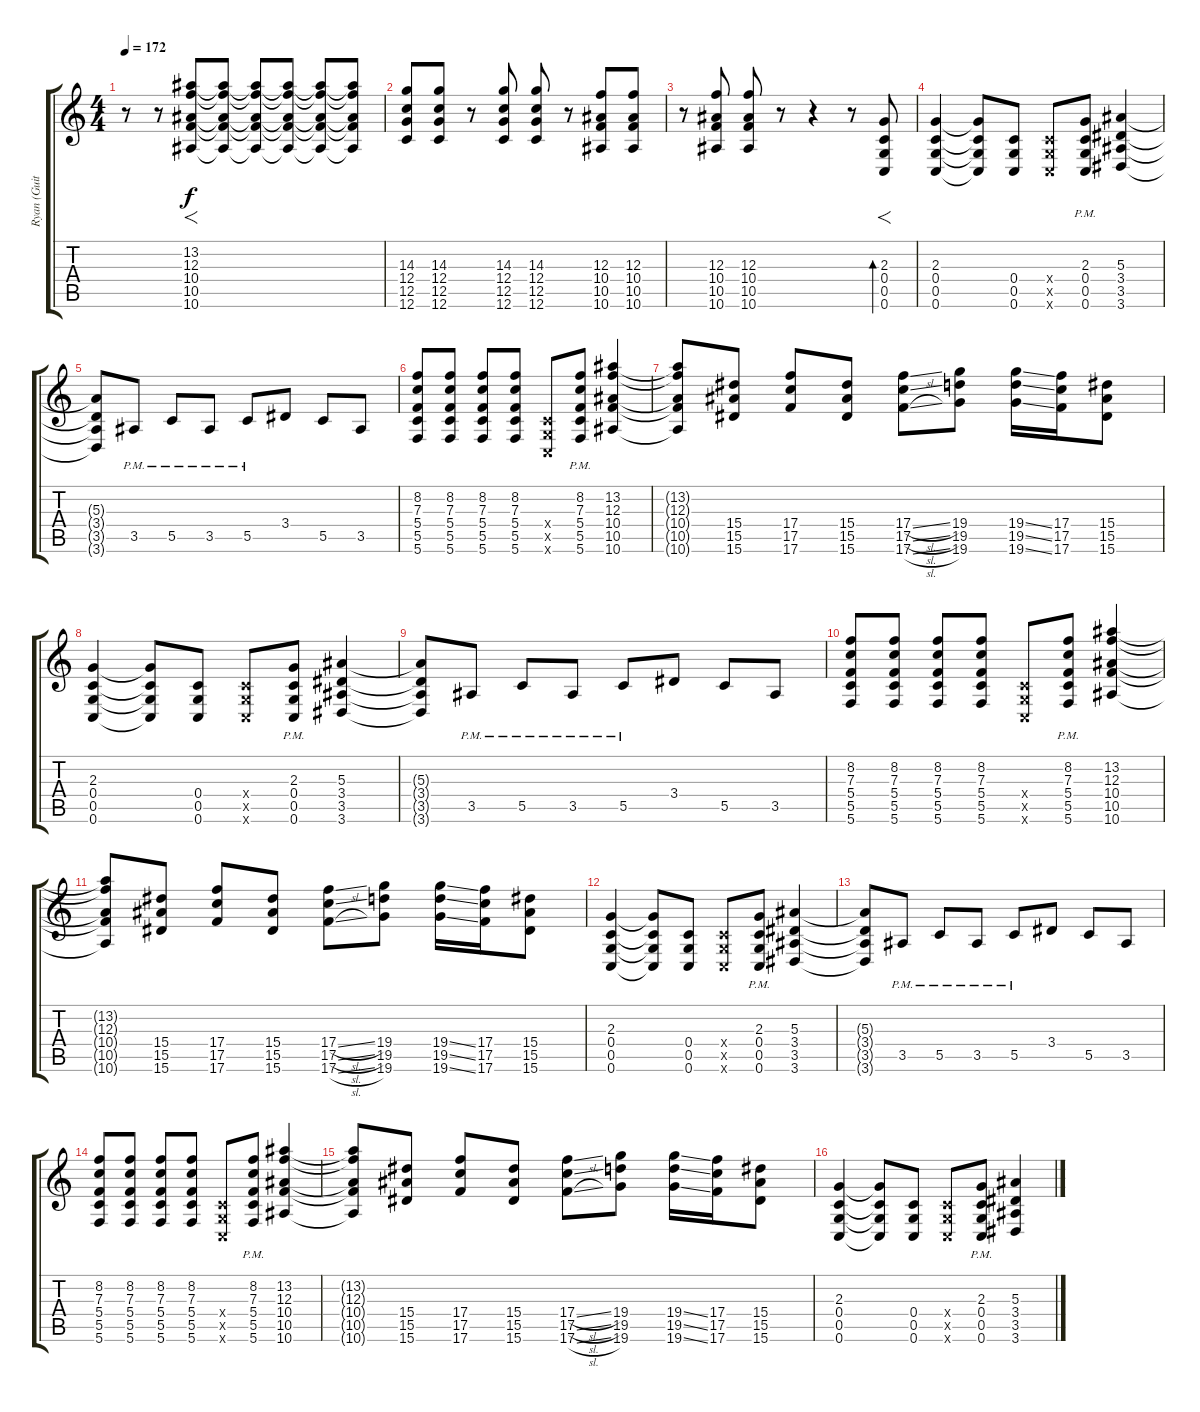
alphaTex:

\track ("Ryan (Guitarra 2)" "Ryan (Guit") {instrument distortionguitar}
\staff {score tabs}
\tuning (D4 A3 F3 C3 G2 C2) {hide}
\ts (4 4)
\tempo 172
\clef g2
\ks c
r.8{dy f volume 7 instrument distortionguitar} r.8 (13.2 12.3 10.4 10.5 10.6).8{f} (13.2{t} 12.3{t} 10.4{t} 10.5{t} 10.6{t}).8 (13.2{t} 12.3{t} 10.4{t} 10.5{t} 10.6{t}).8 (13.2{t} 12.3{t} 10.4{t} 10.5{t} 10.6{t}).8 (13.2{t} 12.3{t} 10.4{t} 10.5{t} 10.6{t}).8 (13.2{t} 12.3{t} 10.4{t} 10.5{t} 10.6{t}).8 |
(14.3 12.4 12.5 12.6).8 (14.3 12.4 12.5 12.6).8 r.8 (14.3 12.4 12.5 12.6).8 (14.3 12.4 12.5 12.6).8 r.8 (12.3 10.4 10.5 10.6).8 (12.3 10.4 10.5 10.6).8 |
r.8 (12.3 10.4 10.5 10.6).8 (12.3 10.4 10.5 10.6).8 r.8 r.4 r.8 (2.3 0.4 0.5 0.6).8{f bd 480} |
(2.3 0.4 0.5 0.6).4 (2.3{t} 0.4{t} 0.5{t} 0.6{t}).8 (0.4 0.5 0.6).8 (0.4{x} 0.5{x} 0.6{x}).8 (2.3{pm} 0.4{pm} 0.5{pm} 0.6{pm}).8 (5.3 3.4 3.5 3.6).4 |
(5.3{t} 3.4{t} 3.5{t} 3.6{t}).8 3.5{pm}.8 5.5{pm}.8 3.5{pm}.8 5.5{pm}.8 3.4.8 5.5.8 3.5.8 |
(8.2 7.3 5.4 5.5 5.6).8 (8.2 7.3 5.4 5.5 5.6).8 (8.2 7.3 5.4 5.5 5.6).8 (8.2 7.3 5.4 5.5 5.6).8 (0.4{x} 0.5{x} 0.6{x}).8 (8.2{pm} 7.3{pm} 5.4{pm} 5.5{pm} 5.6{pm}).8 (13.2 12.3 10.4 10.5 10.6).4 |
(13.2{t} 12.3{t} 10.4{t} 10.5{t} 10.6{t}).8 (15.4 15.5 15.6).8 (17.4 17.5 17.6).8 (15.4 15.5 15.6).8 (17.4{sl} 17.5{sl} 17.6{sl}).8 (19.4 19.5 19.6).8 (19.4{ss} 19.5{ss} 19.6{ss}).16 (17.4 17.5 17.6).16 (15.4 15.5 15.6).8 |
(2.3 0.4 0.5 0.6).4 (2.3{t} 0.4{t} 0.5{t} 0.6{t}).8 (0.4 0.5 0.6).8 (0.4{x} 0.5{x} 0.6{x}).8 (2.3{pm} 0.4{pm} 0.5{pm} 0.6{pm}).8 (5.3 3.4 3.5 3.6).4 |
(5.3{t} 3.4{t} 3.5{t} 3.6{t}).8 3.5{pm}.8 5.5{pm}.8 3.5{pm}.8 5.5{pm}.8 3.4.8 5.5.8 3.5.8 |
(8.2 7.3 5.4 5.5 5.6).8 (8.2 7.3 5.4 5.5 5.6).8 (8.2 7.3 5.4 5.5 5.6).8 (8.2 7.3 5.4 5.5 5.6).8 (0.4{x} 0.5{x} 0.6{x}).8 (8.2{pm} 7.3{pm} 5.4{pm} 5.5{pm} 5.6{pm}).8 (13.2 12.3 10.4 10.5 10.6).4 |
(13.2{t} 12.3{t} 10.4{t} 10.5{t} 10.6{t}).8 (15.4 15.5 15.6).8 (17.4 17.5 17.6).8 (15.4 15.5 15.6).8 (17.4{sl} 17.5{sl} 17.6{sl}).8 (19.4 19.5 19.6).8 (19.4{ss} 19.5{ss} 19.6{ss}).16 (17.4 17.5 17.6).16 (15.4 15.5 15.6).8 |
(2.3 0.4 0.5 0.6).4 (2.3{t} 0.4{t} 0.5{t} 0.6{t}).8 (0.4 0.5 0.6).8 (0.4{x} 0.5{x} 0.6{x}).8 (2.3{pm} 0.4{pm} 0.5{pm} 0.6{pm}).8 (5.3 3.4 3.5 3.6).4 |
(5.3{t} 3.4{t} 3.5{t} 3.6{t}).8 3.5{pm}.8 5.5{pm}.8 3.5{pm}.8 5.5{pm}.8 3.4.8 5.5.8 3.5.8 |
(8.2 7.3 5.4 5.5 5.6).8 (8.2 7.3 5.4 5.5 5.6).8 (8.2 7.3 5.4 5.5 5.6).8 (8.2 7.3 5.4 5.5 5.6).8 (0.4{x} 0.5{x} 0.6{x}).8 (8.2{pm} 7.3{pm} 5.4{pm} 5.5{pm} 5.6{pm}).8 (13.2 12.3 10.4 10.5 10.6).4 |
(13.2{t} 12.3{t} 10.4{t} 10.5{t} 10.6{t}).8 (15.4 15.5 15.6).8 (17.4 17.5 17.6).8 (15.4 15.5 15.6).8 (17.4{sl} 17.5{sl} 17.6{sl}).8 (19.4 19.5 19.6).8 (19.4{ss} 19.5{ss} 19.6{ss}).16 (17.4 17.5 17.6).16 (15.4 15.5 15.6).8 |
(2.3 0.4 0.5 0.6).4 (2.3{t} 0.4{t} 0.5{t} 0.6{t}).8 (0.4 0.5 0.6).8 (0.4{x} 0.5{x} 0.6{x}).8 (2.3{pm} 0.4{pm} 0.5{pm} 0.6{pm}).8 (5.3 3.4 3.5 3.6).4
